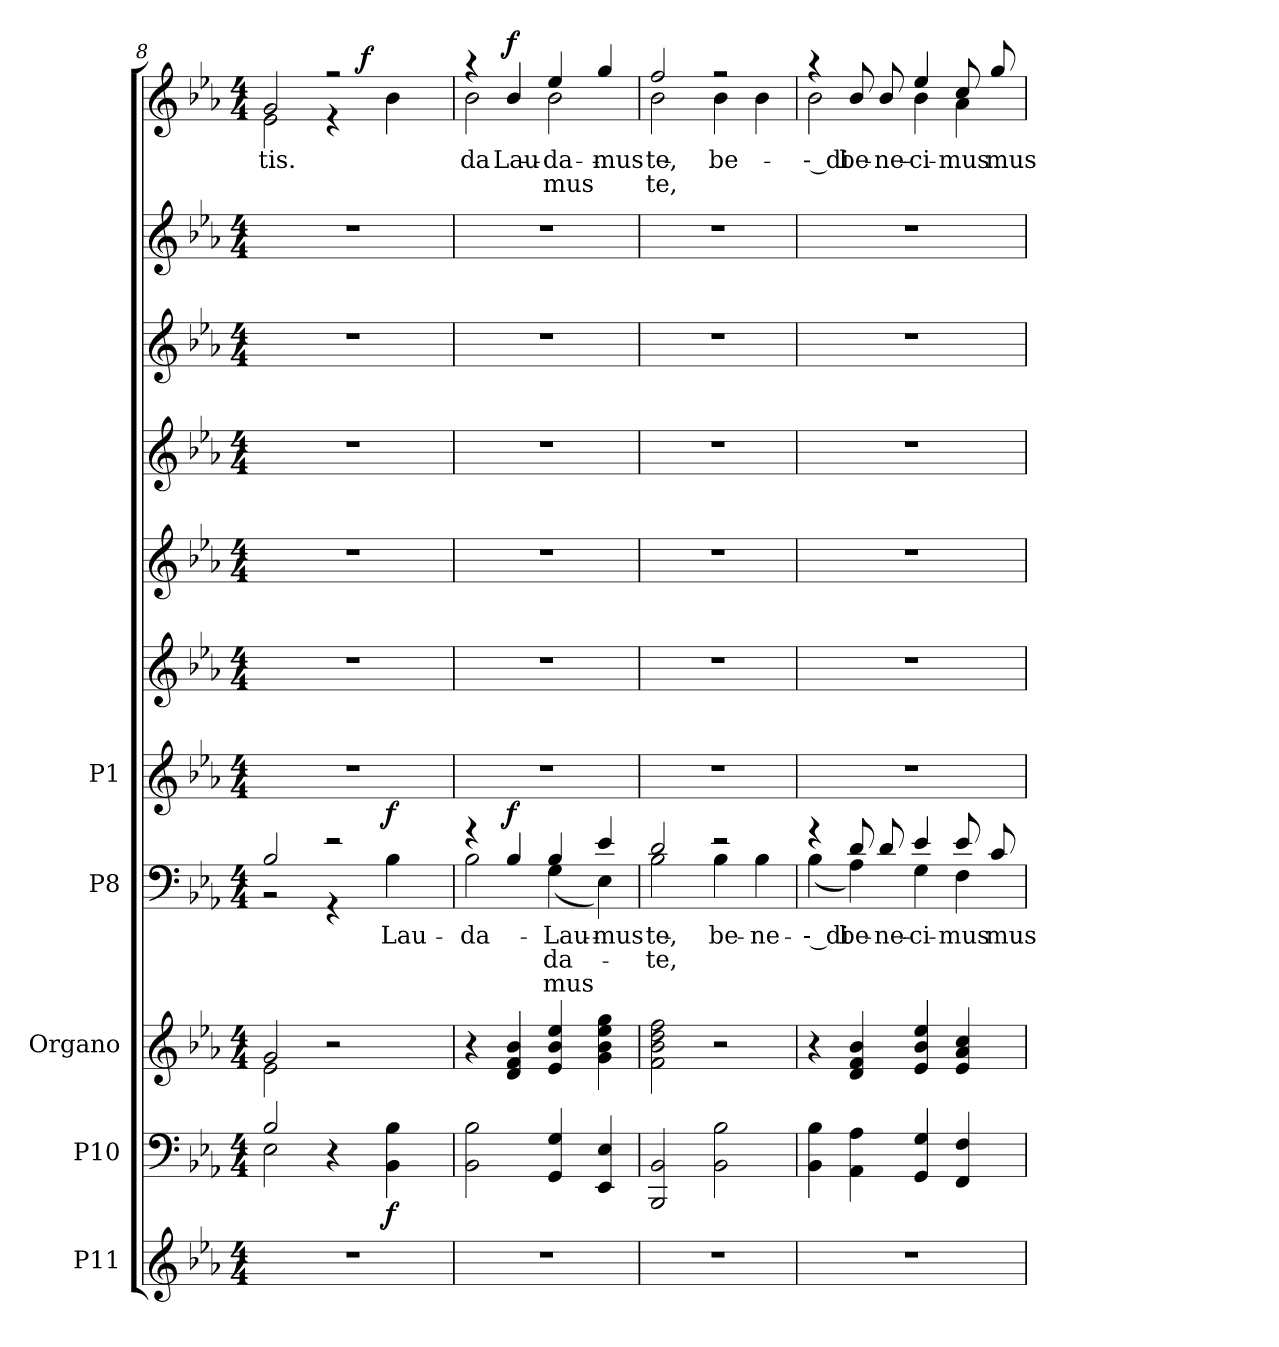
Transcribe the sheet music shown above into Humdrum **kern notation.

**kern	**kern	**dynam	**kern	**kern	**text	**text	**text	**dynam	**kern	**kern	**kern	**kern	**kern	**kern	**kern	**text	**text	**dynam
*part5	*part4	*part4	*part3	*part2	*part2	*part2	*part2	*part2	*part1	*part1	*part1	*part1	*part1	*part1	*part1	*part1	*part1	*part1
*staff11	*staff10	*staff10	*staff9	*staff8	*staff8	*staff8	*staff8	*staff8	*staff7	*staff6	*staff5	*staff4	*staff3	*staff2	*staff1	*staff1	*staff1	*staff1/2/3/4/5/6/7
*I"P11	*I"P10	*	*I"Organo	*I"P8	*	*	*	*	*I"P1	*	*	*	*	*	*	*	*	*
*clefG2	*clefF4	*	*clefG2	*clefF4	*	*	*	*	*clefG2	*clefG2	*clefG2	*clefG2	*clefG2	*clefG2	*clefG2	*	*	*
*k[b-e-a-]	*k[b-e-a-]	*	*k[b-e-a-]	*k[b-e-a-]	*	*	*	*	*k[b-e-a-]	*k[b-e-a-]	*k[b-e-a-]	*k[b-e-a-]	*k[b-e-a-]	*k[b-e-a-]	*k[b-e-a-]	*	*	*
*E-:	*E-:	*	*E-:	*E-:	*	*	*	*	*E-:	*E-:	*E-:	*E-:	*E-:	*E-:	*E-:	*	*	*
*M4/4	*M4/4	*	*M4/4	*M4/4	*	*	*	*	*M4/4	*M4/4	*M4/4	*M4/4	*M4/4	*M4/4	*M4/4	*	*	*
=8	=8	=8	=8	=8	=8	=8	=8	=8	=8	=8	=8	=8	=8	=8	=8	=8	=8	=8
*	*^	*	*^	*^	*	*	*	*	*	*	*	*	*	*	*	*	*	*
!	!	!	!	!	!	!	!	!	!	!	!	!	!	!	!	!	!	!	!LO:LY:b:color=#000000	!	!
*	*	*	*	*	*	*	*	*	*	*	*	*	*	*	*	*	*	*^	*	*	*
*	*	*	*	*	*	*	*	*	*	*	*	*	*	*	*	*	*	*	*^	*	*	*
1r	2B-i/	2E-i\	.	2gi/	2e-i\	2B-i/	2r	.	.	.	.	1r	1r	1r	1r	1r	1r	2gi/	2e-i\	2ryy	-tis.	.	.
.	4r	2ryy	.	2r	2ryy	2r	4r	.	.	.	.	.	.	.	.	.	.	2r	4r	8ryy	.	.	.
.	.	.	.	.	.	.	.	.	.	.	.	.	.	.	.	.	.	.	.	128...ryy	.	.	.
.	.	.	.	.	.	.	.	.	.	.	.	.	.	.	.	.	.	.	.	4ryy	.	.	f
!	!	!	!	!	!	!	!	!LO:LY:b:color=#000000	!	!	!	!	!	!	!	!	!	!	!	!	!	!	!
.	4BB-i\ 4B-i	.	f	.	.	.	4B-i\	Lau-	.	.	f	.	.	.	.	.	.	.	4b-i\	.	.	.	.
.	.	.	.	.	.	.	.	.	.	.	.	.	.	.	.	.	.	.	.	16ryy	.	.	.
.	.	.	.	.	.	.	.	.	.	.	.	.	.	.	.	.	.	.	.	32ryy	.	.	.
.	.	.	.	.	.	.	.	.	.	.	.	.	.	.	.	.	.	.	.	64ryy	.	.	.
.	.	.	.	.	.	.	.	.	.	.	.	.	.	.	.	.	.	.	.	1024ryy	.	.	.
*	*v	*v	*	*	*	*	*	*	*	*	*	*	*	*	*	*	*	*v	*v	*v	*	*	*
*	*	*	*v	*v	*	*	*	*	*	*	*	*	*	*	*	*	*	*	*	*
=9	=9	=9	=9	=9	=9	=9	=9	=9	=9	=9	=9	=9	=9	=9	=9	=9	=9	=9	=9
*	*^	*	*^	*	*	*	*	*	*	*	*	*	*	*	*	*^	*	*	*
*	*	*	*	*	*	*	*	*	*	*	*	*	*	*	*	*	*	*	*^	*	*	*
!	!	!	!	!	!	!	!	!LO:LY:b:color=#000000	!	!	!	!	!	!	!	!	!	!	!	!	!	!	!
*	*v	*v	*	*	*	*	*	*	*	*	*	*	*	*	*	*	*	*v	*v	*v	*	*	*
*	*	*	*v	*v	*	*	*	*	*	*	*	*	*	*	*	*	*	*	*	*
*	*^	*	*^	*	*	*	*	*	*	*	*	*	*	*	*	*^	*	*	*
*	*	*	*	*	*	*	*	*	*	*	*	*	*	*	*	*	*	*	*^	*	*	*
!	!	!	!	!	!	!	!	!	!	!	!	!	!	!	!	!	!	!	!	!	!LO:LY:b:color=#000000	!	!
*	*v	*v	*	*	*	*	*	*	*	*	*	*	*	*	*	*	*	*	*v	*v	*	*	*
*	*	*	*v	*v	*	*	*	*	*	*	*	*	*	*	*	*	*	*	*	*	*
1r	2BB-i\ 2B-i	.	4r	4r	2B-i\	-da-	.	.	.	1r	1r	1r	1r	1r	1r	4r	2b-i\	-da-	.	.
!	!	!	!	!	!	!	!	!	!	!	!	!	!	!	!	!	!	!LO:LY:a:color=#000000	!	!
.	.	.	4di/ 4fi 4b-i	4B-i/	.	.	.	.	f	.	.	.	.	.	.	4b-i/	.	Lau-	.	f
!	!	!	!	!	!	!LO:LY:a:color=#000000	!LO:LY:a:color=#000000	!LO:LY:b:color=#000000	!	!	!	!	!	!	!	!	!	!	!	!
!	!	!	!	!	!	!	!	!	!	!	!	!	!	!	!	!	!	!LO:LY:a:color=#000000	!LO:LY:b:color=#000000	!
.	4GGi/ 4Gi	.	4e-i/ 4b-i 4ee-i	4B-i/	(4Gi\	Lau-	-da-	-mus	.	.	.	.	.	.	.	4ee-i/	2b-i\	-da-	-mus	.
!	!	!	!	!	!	!LO:LY:a:color=#000000	!	!	!	!	!	!	!	!	!	!	!	!	!	!
!	!	!	!	!	!	!	!	!	!	!	!	!	!	!	!	!	!	!LO:LY:a:color=#000000	!	!
.	4EE-i/ 4E-i	.	4gi\ 4b-i 4ee-i 4ggi	4e-i/	4E-i\)	-mus	.	.	.	.	.	.	.	.	.	4ggi/	.	-mus	.	.
=10	=10	=10	=10	=10	=10	=10	=10	=10	=10	=10	=10	=10	=10	=10	=10	=10	=10	=10	=10	=10
!	!	!	!	!	!	!LO:LY:a:color=#000000	!LO:LY:b:color=#000000	!	!	!	!	!	!	!	!	!	!	!	!	!
!	!	!	!	!	!	!	!	!	!	!	!	!	!	!	!	!	!	!LO:LY:a:color=#000000	!LO:LY:b:color=#000000	!
1r	2BBB-i/ 2BB-i	.	2fi\ 2b-i 2ddi 2ffi	2di/	2B-i\	te,	te,	.	.	1r	1r	1r	1r	1r	1r	2ffi/	2b-i\	te,	te,	.
!	!	!	!	!	!	!LO:LY:b:color=#000000	!	!	!	!	!	!	!	!	!	!	!	!	!	!
!	!	!	!	!	!	!	!	!	!	!	!	!	!	!	!	!	!	!LO:LY:b:color=#000000	!	!
.	2BB-i\ 2B-i	.	2r	2r	4B-i\	be-	.	.	.	.	.	.	.	.	.	2r	4b-i\	be-	.	.
!	!	!	!	!	!	!LO:LY:b:color=#000000	!	!	!	!	!	!	!	!	!	!	!	!	!	!
.	.	.	.	.	4B-i\	-ne-	.	.	.	.	.	.	.	.	.	.	4b-i\	.	.	.
!!LO:LB:g=z	!!
=11	=11	=11	=11	=11	=11	=11	=11	=11	=11	=11	=11	=11	=11	=11	=11	=11	=11	=11	=11	=11
!	!	!	!	!	!	!LO:LY:b:color=#000000	!	!	!	!	!	!	!	!	!	!	!	!	!	!
!	!	!	!	!	!	!	!	!	!	!	!	!	!	!	!	!	!	!LO:LY:b:color=#000000	!	!
1r	4BB-i\ 4B-i	.	4r	4r	(4B-i\	-- di-	.	.	.	1r	1r	1r	1r	1r	1r	4r	2b-i\	-- di-	.	.
!	!	!	!	!	!	!LO:LY:a:color=#000000	!	!	!	!	!	!	!	!	!	!	!	!	!	!
!	!	!	!	!	!	!	!	!	!	!	!	!	!	!	!	!	!	!LO:LY:a:color=#000000	!	!
.	4AA-i\ 4A-i	.	4di/ 4fi 4b-i	8di/	4A-i\)	be-	.	.	.	.	.	.	.	.	.	8b-i/	.	be-	.	.
!	!	!	!	!	!	!LO:LY:a:color=#000000	!	!	!	!	!	!	!	!	!	!	!	!	!	!
!	!	!	!	!	!	!	!	!	!	!	!	!	!	!	!	!	!	!LO:LY:a:color=#000000	!	!
.	.	.	.	8di/	.	-ne-	.	.	.	.	.	.	.	.	.	8b-i/	.	-ne-	.	.
!	!	!	!	!	!	!LO:LY:a:color=#000000	!	!	!	!	!	!	!	!	!	!	!	!	!	!
!	!	!	!	!	!	!LO:LY:b:color=#000000	!	!	!	!	!	!	!	!	!	!	!	!	!	!
!	!	!	!	!	!	!	!	!	!	!	!	!	!	!	!	!	!	!LO:LY:a:color=#000000	!	!
!	!	!	!	!	!	!	!	!	!	!	!	!	!	!	!	!	!	!LO:LY:b:color=#000000	!	!
.	4GGi/ 4Gi	.	4e-i/ 4b-i 4ee-i	4e-i/	4Gi\	-ci-	.	.	.	.	.	.	.	.	.	4ee-i/	4b-i\	-ci-	.	.
!	!	!	!	!	!	!LO:LY:a:color=#000000	!	!	!	!	!	!	!	!	!	!	!	!	!	!
!	!	!	!	!	!	!LO:LY:b:color=#000000	!	!	!	!	!	!	!	!	!	!	!	!	!	!
!	!	!	!	!	!	!	!	!	!	!	!	!	!	!	!	!	!	!LO:LY:a:color=#000000	!	!
!	!	!	!	!	!	!	!	!	!	!	!	!	!	!	!	!	!	!LO:LY:b:color=#000000	!	!
.	4FFi/ 4Fi	.	4e-i/ 4a-i 4cci	8e-i/	4Fi\	-mus	.	.	.	.	.	.	.	.	.	8cci/	4a-i\	-mus	.	.
!	!	!	!	!	!	!LO:LY:a:color=#000000	!	!	!	!	!	!	!	!	!	!	!	!	!	!
!	!	!	!	!	!	!	!	!	!	!	!	!	!	!	!	!	!	!LO:LY:a:color=#000000	!	!
.	.	.	.	8ci/	.	-mus	.	.	.	.	.	.	.	.	.	8ggi/	.	-mus	.	.
*	*	*	*	*v	*v	*	*	*	*	*	*	*	*	*	*	*v	*v	*	*	*
=	=	=	=	=	=	=	=	=	=	=	=	=	=	=	=	=	=	=
*-	*-	*-	*-	*-	*-	*-	*-	*-	*-	*-	*-	*-	*-	*-	*-	*-	*-	*-
